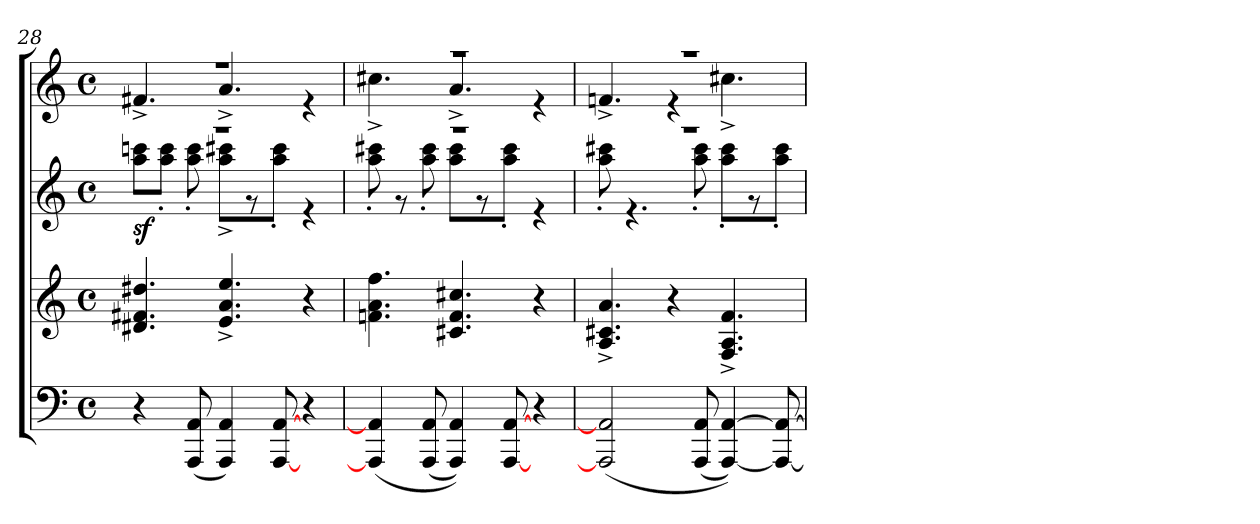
**kern	**kern	**kern	**dynam	**kern
*part3	*part2	*part2	*part2	*part1
*staff4	*staff3	*staff2	*staff2/3	*staff1
*clefF4	*clefG2	*clefG2	*	*clefG2
*k[]	*k[]	*k[]	*	*k[]
*M4/4	*M4/4	*M4/4	*	*M4/4
*met(c)	*met(c)	*met(c)	*	*met(c)
=28	=28	=28	=28	=28
*	*	*^	*	*^
!	!	!	!	!LO:DY:b	!	!
4r	4.d#X/ 4.f#X/ 4.dd#X/	1r	8aa\ 8cccn\L	sf	1r	4.f#X^>/
.	.	.	8aa\'> 8ccc\'>J	.	.	.
(<8AAA/ 8AA/	.	.	8aa\'> 8ccc\'>	.	.	.
4AAA/ 4AA/)	4.e/^> 4.a/^> 4.ee/^>	.	8aa\^> 8ccc#X\^>L	.	.	4.a^>/
.	.	.	8r	.	.	.
[<8AAA/ [>8AA/	.	.	8aa\'> 8ccc#\'>J	.	.	.
4r	4r	.	4r	.	.	4r
=29	=29	=29	=29	=29	=29	=29
(>4AAA/] 4AA/]	4.fn\ 4.a\ 4.ff\	1r	8aa\'> 8ccc#X\'>	.	1r	4.cc#X^>\
.	.	.	8r	.	.	.
(<8AAA/ 8AA/	.	.	8aa\'> 8ccc#\'>	.	.	.
4AAA/ 4AA/))	4.c#X/ 4.f/ 4.cc#X/	.	8aa\ 8ccc#\L	.	.	4.a^>/
.	.	.	8r	.	.	.
[<8AAA/ [>8AA/	.	.	8aa\'> 8ccc#\'>J	.	.	.
4r	4r	.	4r	.	.	4r
=30	=30	=30	=30	=30	=30	=30
(<2AAA/] 2AA/]	4.A/^> 4.c#X/^> 4.a/^>	1r	8aa\'> 8ccc#X\'>	.	1r	4.fn^>/
.	.	.	4.r	.	.	.
.	4r	.	.	.	.	4r
(<8AAA/ 8AA/	.	.	8aa\'> 8ccc#\'>	.	.	.
[>4AAA/ [<4AA/))	4.F/^> 4.A/^> 4.f/^>	.	8aa\'> 8ccc#\'>L	.	.	4.cc#X^>\
.	.	.	8r	.	.	.
8AAA/_ 8AA/_	.	.	8aa\'> 8ccc#\'>J	.	.	.
*	*	*v	*v	*	*	*
*	*	*	*	*v	*v
=	=	=	=	=
*-	*-	*-	*-	*-
